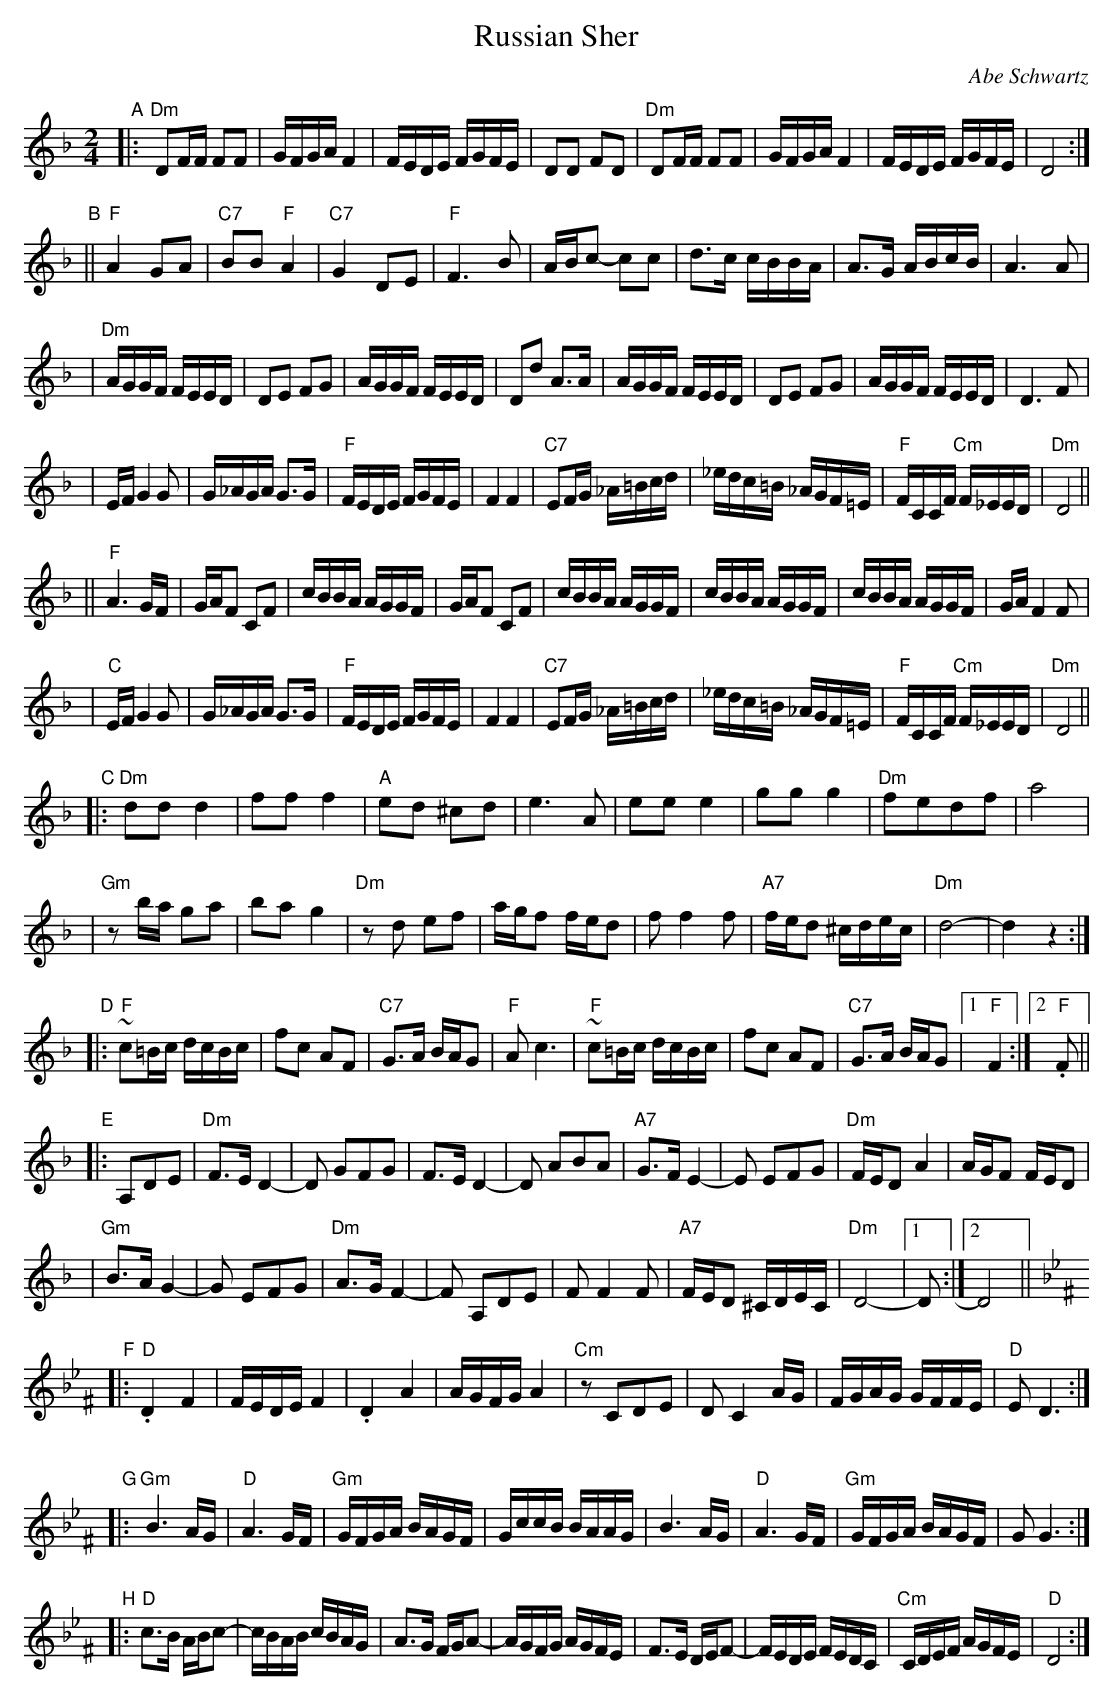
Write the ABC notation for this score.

X:1
T: Russian Sher
C: Abe Schwartz
M: 2/4
L: 1/16
K: Dm
"A" \
|: "Dm"D2FF F2F2 | GFGA F4 | FEDE FGFE | D2D2 F2D2 | "Dm"D2FF F2F2 | GFGA F4 | FEDE FGFE | D8 :|
"B" \
|| "F"A4 G2A2 | "C7"B2B2 "F"A4 | "C7"G4 D2E2 | "F"F6 B2 | ABc2- c2c2 | d3c cBBA | A3G ABcB | A6 A2 |
| "Dm"AGGF FEED | D2E2 F2G2 | AGGF FEED | D2d2 A3A | AGGF FEED | D2E2 F2G2 | AGGF FEED | D6 F2 |
| EFG4 G2 | G_AGA G3G | "F"FEDE FGFE | F4 F4 | "C7"E2FG _A=Bcd | _edc=B _AGF=E | "F"FCCF "Cm"F_EED | "Dm"D8 ||
|| "F"A6 GF | GAF2 C2F2 | cBBA AGGF | GAF2 C2F2 | cBBA AGGF | cBBA AGGF | cBBA AGGF | GAF4 F2 |
| "C"EFG4 G2 | G_AGA G3G | "F"FEDE FGFE | F4 F4 | "C7"E2FG _A=Bcd | _edc=B _AGF=E | "F"FCCF "Cm"F_EED | "Dm"D8 ||
"C" \
|: "Dm"d2d2 d4 | f2f2 f4 | "A"e2d2 ^c2d2 | e6 A2 | e2e2 e4 | g2g2 g4 | "Dm"f2e2d2f2 | a8 |
| "Gm"z2ba g2a2 | b2a2 g4 | "Dm"z2d2 e2f2 | agf2 fed2 | f2 f4 f2 | "A7"fed2 ^cdec | "Dm"d8- | d4z4 :|
"D" \
|: "F"~c2=Bc dcBc | f2c2 A2F2 | "C7"G3A BAG2 | "F"A2c6 | "F"~c2=Bc dcBc | f2c2 A2F2 | "C7"G3A BAG2 |1 "F"F4 :|2 "F".F2 ||
"E" \
|: A,2D2E2 | "Dm"F3E D4- | D2 G2F2G2 | F3E D4- | D2 A2B2A2 | "A7"G3FE4- | E2 E2F2G2 | "Dm"FED2 A4 | AGF2 FED2 |
| "Gm"B3AG4- | G2 E2F2G2 | "Dm"A3GF4- | F2 A,2D2E2 | F2F4F2 | "A7"FED2 ^CDEC | "Dm"D8- |1 D2 :|2 D8 ||
K:Dphr^F
"F" \
|: "D".D4 F4 | FEDE F4 | .D4 A4 | AGFG A4 | "Cm"z2 C2D2E2 | D2C4 AG | FGAG GFFE | "D"E2D6 :|
"G"
|: "Gm"B6 AG | "D"A6 GF | "Gm"GFGA BAGF | GccB BAAG | B6 AG | "D"A6 GF | "Gm"GFGA BAGF | G2 G6 :|
"H" \
|: "D"c3B ABc2- | cBAB cBAG | A3G FGA2- | AGFG AGFE | F3E DEF2- | FEDE FEDC | "Cm"CDEF AGFE | "D"D8 :|
